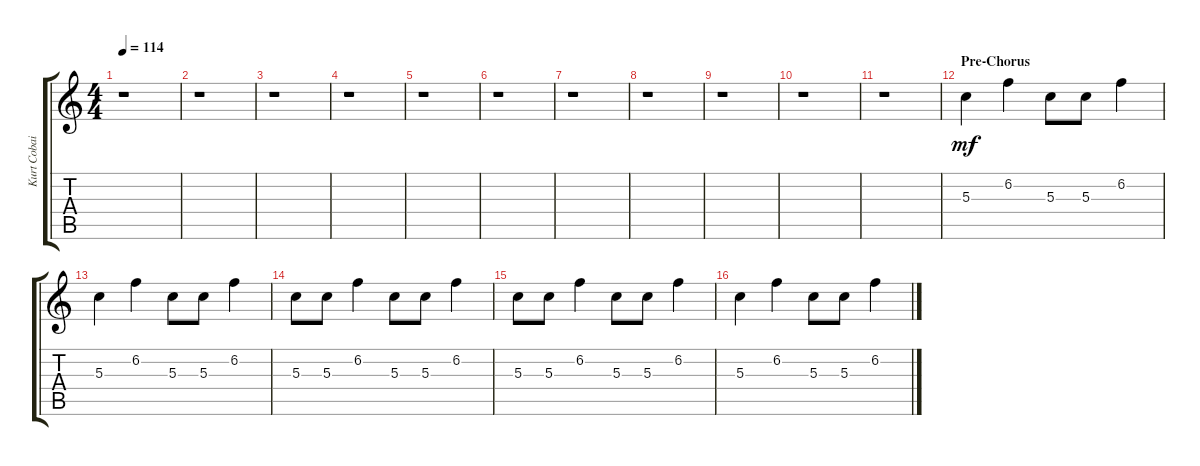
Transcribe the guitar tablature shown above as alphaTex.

\track ("Kurt Cobain - Guitar Overdubs" "Kurt Cobai") {instrument overdrivenguitar}
\staff {score tabs}
\tuning (E4 B3 G3 D3 A2 E2) {hide}
\ts (4 4)
\tempo 114
\clef g2
\ks c
r.1{dy f} |
r.1 |
r.1 |
r.1 |
r.1 |
r.1 |
r.1 |
r.1 |
r.1 |
r.1 |
r.1 |
\section ("" "Pre-Chorus")
5.3.4{dy mf} 6.2.4 5.3.8 5.3.8 6.2.4 |
5.3.4 6.2.4 5.3.8 5.3.8 6.2.4 |
5.3.8 5.3.8 6.2.4 5.3.8 5.3.8 6.2.4 |
5.3.8 5.3.8 6.2.4 5.3.8 5.3.8 6.2.4 |
5.3.4 6.2.4 5.3.8 5.3.8 6.2.4
